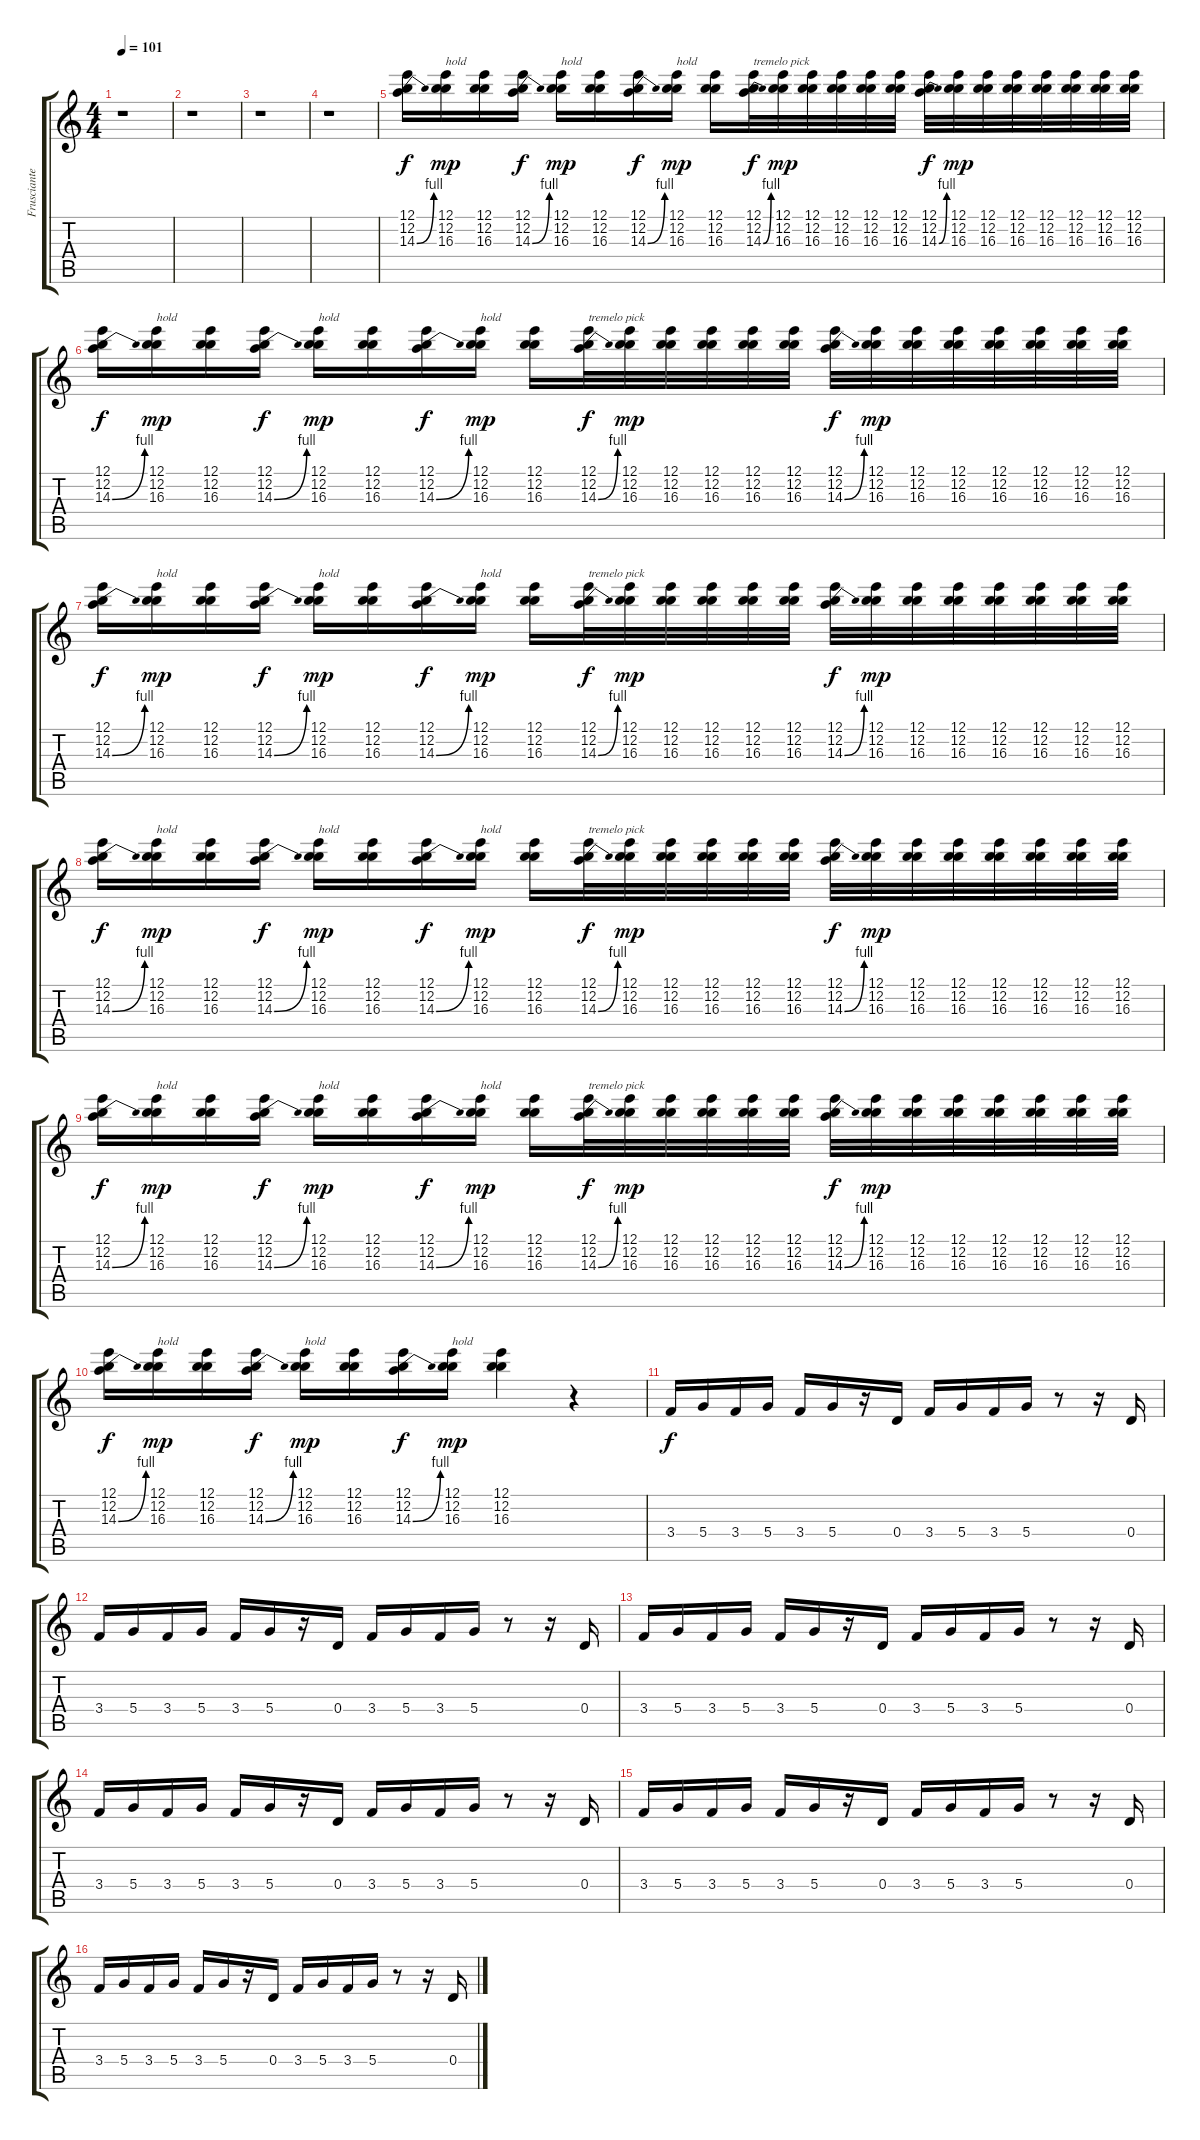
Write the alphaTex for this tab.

\track ("Frusciante (Clean Guitar)" "Frusciante") {instrument electricguitarclean}
\staff {score tabs}
\tuning (E4 B3 G3 D3 A2 E2) {hide}
\ts (4 4)
\tempo 101
\clef g2
\ks c
r.1{dy f instrument distortionguitar} |
r.1 |
r.1 |
r.1 |
(12.1 12.2 14.3{be (bend 0 0 60 4)}).16 (12.1 12.2 16.3).16{txt "hold" dy mp} (12.1 12.2 16.3).16 (12.1 12.2 14.3{be (bend 0 0 60 4)}).16{dy f} (12.1 12.2 16.3).16{txt "hold" dy mp} (12.1 12.2 16.3).16 (12.1 12.2 14.3{be (bend 0 0 60 4)}).16{dy f} (12.1 12.2 16.3).16{txt "hold" dy mp} (12.1 12.2 16.3).16 (12.1 12.2 14.3{be (bend 0 0 60 4)}).32{txt "tremelo pick" dy f} (12.1 12.2 16.3).32{dy mp} (12.1 12.2 16.3).32 (12.1 12.2 16.3).32 (12.1 12.2 16.3).32 (12.1 12.2 16.3).32 (12.1 12.2 14.3{be (bend 0 0 60 4)}).32{dy f} (12.1 12.2 16.3).32{dy mp} (12.1 12.2 16.3).32 (12.1 12.2 16.3).32 (12.1 12.2 16.3).32 (12.1 12.2 16.3).32 (12.1 12.2 16.3).32 (12.1 12.2 16.3).32 |
(12.1 12.2 14.3{be (bend 0 0 60 4)}).16{dy f} (12.1 12.2 16.3).16{txt "hold" dy mp} (12.1 12.2 16.3).16 (12.1 12.2 14.3{be (bend 0 0 60 4)}).16{dy f} (12.1 12.2 16.3).16{txt "hold" dy mp} (12.1 12.2 16.3).16 (12.1 12.2 14.3{be (bend 0 0 60 4)}).16{dy f} (12.1 12.2 16.3).16{txt "hold" dy mp} (12.1 12.2 16.3).16 (12.1 12.2 14.3{be (bend 0 0 60 4)}).32{txt "tremelo pick" dy f} (12.1 12.2 16.3).32{dy mp} (12.1 12.2 16.3).32 (12.1 12.2 16.3).32 (12.1 12.2 16.3).32 (12.1 12.2 16.3).32 (12.1 12.2 14.3{be (bend 0 0 60 4)}).32{dy f} (12.1 12.2 16.3).32{dy mp} (12.1 12.2 16.3).32 (12.1 12.2 16.3).32 (12.1 12.2 16.3).32 (12.1 12.2 16.3).32 (12.1 12.2 16.3).32 (12.1 12.2 16.3).32 |
(12.1 12.2 14.3{be (bend 0 0 60 4)}).16{dy f} (12.1 12.2 16.3).16{txt "hold" dy mp} (12.1 12.2 16.3).16 (12.1 12.2 14.3{be (bend 0 0 60 4)}).16{dy f} (12.1 12.2 16.3).16{txt "hold" dy mp} (12.1 12.2 16.3).16 (12.1 12.2 14.3{be (bend 0 0 60 4)}).16{dy f} (12.1 12.2 16.3).16{txt "hold" dy mp} (12.1 12.2 16.3).16 (12.1 12.2 14.3{be (bend 0 0 60 4)}).32{txt "tremelo pick" dy f} (12.1 12.2 16.3).32{dy mp} (12.1 12.2 16.3).32 (12.1 12.2 16.3).32 (12.1 12.2 16.3).32 (12.1 12.2 16.3).32 (12.1 12.2 14.3{be (bend 0 0 60 4)}).32{dy f} (12.1 12.2 16.3).32{dy mp} (12.1 12.2 16.3).32 (12.1 12.2 16.3).32 (12.1 12.2 16.3).32 (12.1 12.2 16.3).32 (12.1 12.2 16.3).32 (12.1 12.2 16.3).32 |
(12.1 12.2 14.3{be (bend 0 0 60 4)}).16{dy f} (12.1 12.2 16.3).16{txt "hold" dy mp} (12.1 12.2 16.3).16 (12.1 12.2 14.3{be (bend 0 0 60 4)}).16{dy f} (12.1 12.2 16.3).16{txt "hold" dy mp} (12.1 12.2 16.3).16 (12.1 12.2 14.3{be (bend 0 0 60 4)}).16{dy f} (12.1 12.2 16.3).16{txt "hold" dy mp} (12.1 12.2 16.3).16 (12.1 12.2 14.3{be (bend 0 0 60 4)}).32{txt "tremelo pick" dy f} (12.1 12.2 16.3).32{dy mp} (12.1 12.2 16.3).32 (12.1 12.2 16.3).32 (12.1 12.2 16.3).32 (12.1 12.2 16.3).32 (12.1 12.2 14.3{be (bend 0 0 60 4)}).32{dy f} (12.1 12.2 16.3).32{dy mp} (12.1 12.2 16.3).32 (12.1 12.2 16.3).32 (12.1 12.2 16.3).32 (12.1 12.2 16.3).32 (12.1 12.2 16.3).32 (12.1 12.2 16.3).32 |
(12.1 12.2 14.3{be (bend 0 0 60 4)}).16{dy f} (12.1 12.2 16.3).16{txt "hold" dy mp} (12.1 12.2 16.3).16 (12.1 12.2 14.3{be (bend 0 0 60 4)}).16{dy f} (12.1 12.2 16.3).16{txt "hold" dy mp} (12.1 12.2 16.3).16 (12.1 12.2 14.3{be (bend 0 0 60 4)}).16{dy f} (12.1 12.2 16.3).16{txt "hold" dy mp} (12.1 12.2 16.3).16 (12.1 12.2 14.3{be (bend 0 0 60 4)}).32{txt "tremelo pick" dy f} (12.1 12.2 16.3).32{dy mp} (12.1 12.2 16.3).32 (12.1 12.2 16.3).32 (12.1 12.2 16.3).32 (12.1 12.2 16.3).32 (12.1 12.2 14.3{be (bend 0 0 60 4)}).32{dy f} (12.1 12.2 16.3).32{dy mp} (12.1 12.2 16.3).32 (12.1 12.2 16.3).32 (12.1 12.2 16.3).32 (12.1 12.2 16.3).32 (12.1 12.2 16.3).32 (12.1 12.2 16.3).32 |
(12.1 12.2 14.3{be (bend 0 0 60 4)}).16{dy f} (12.1 12.2 16.3).16{txt "hold" dy mp} (12.1 12.2 16.3).16 (12.1 12.2 14.3{be (bend 0 0 60 4)}).16{dy f} (12.1 12.2 16.3).16{txt "hold" dy mp} (12.1 12.2 16.3).16 (12.1 12.2 14.3{be (bend 0 0 60 4)}).16{dy f} (12.1 12.2 16.3).16{txt "hold" dy mp} (12.1 12.2 16.3).4 r.4 |
3.4.16{dy f instrument electricguitarclean} 5.4.16 3.4.16 5.4.16 3.4.16 5.4.16 r.16 0.4.16 3.4.16 5.4.16 3.4.16 5.4.16 r.8 r.16 0.4.16 |
3.4.16 5.4.16 3.4.16 5.4.16 3.4.16 5.4.16 r.16 0.4.16 3.4.16 5.4.16 3.4.16 5.4.16 r.8 r.16 0.4.16 |
3.4.16 5.4.16 3.4.16 5.4.16 3.4.16 5.4.16 r.16 0.4.16 3.4.16 5.4.16 3.4.16 5.4.16 r.8 r.16 0.4.16 |
3.4.16 5.4.16 3.4.16 5.4.16 3.4.16 5.4.16 r.16 0.4.16 3.4.16 5.4.16 3.4.16 5.4.16 r.8 r.16 0.4.16 |
3.4.16 5.4.16 3.4.16 5.4.16 3.4.16 5.4.16 r.16 0.4.16 3.4.16 5.4.16 3.4.16 5.4.16 r.8 r.16 0.4.16 |
3.4.16 5.4.16 3.4.16 5.4.16 3.4.16 5.4.16 r.16 0.4.16 3.4.16 5.4.16 3.4.16 5.4.16 r.8 r.16 0.4.16
